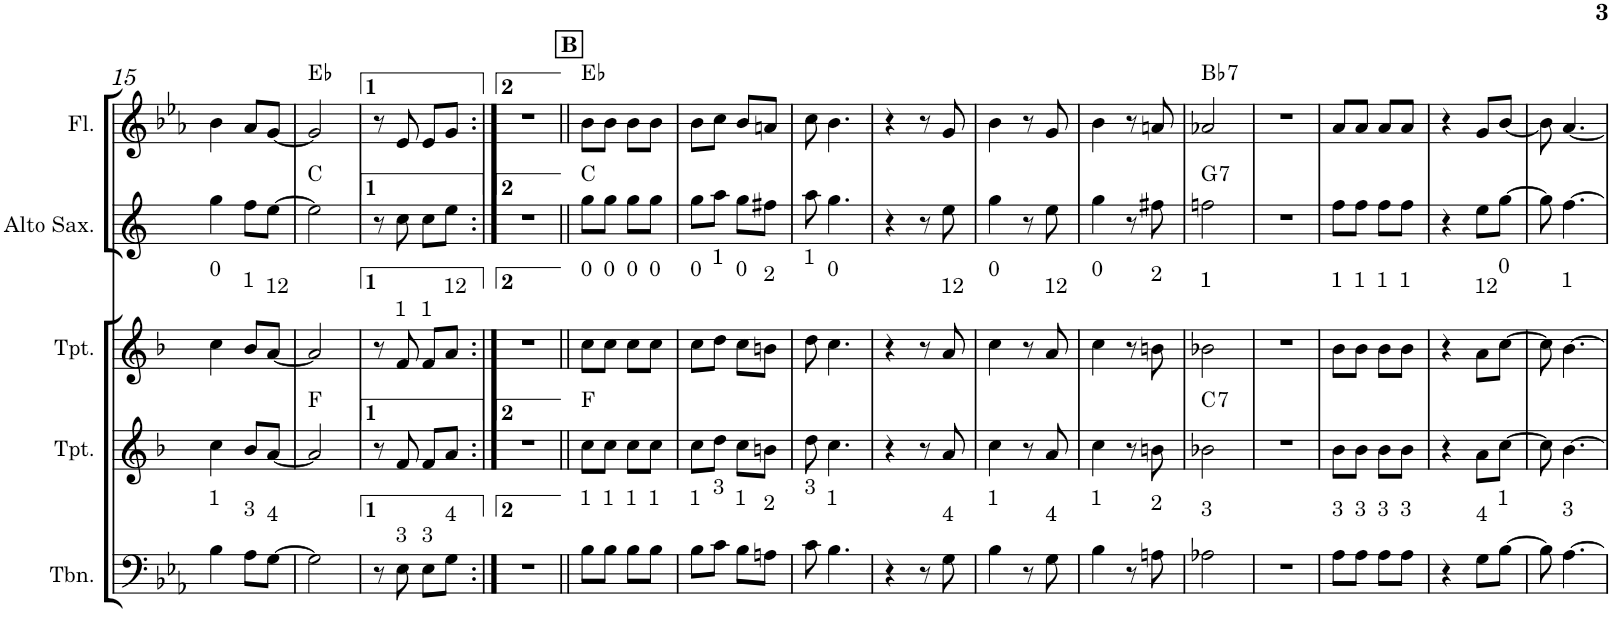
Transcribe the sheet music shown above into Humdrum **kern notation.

**kern	**kern	**harte	**kern	**kern	**harte	**kern	**harte
*part5	*part4	*part4	*part3	*part2	*part2	*part1	*part1
*staff5	*staff4	*	*staff3	*staff2	*	*staff1	*
*I"C clavF	*I"Bb	*	*I"Bb - Pirata	*I"Eb	*	*I"C clavG	*
!!LO:PB:g=z
*clefF4	*clefG2	*	*clefG2	*clefG2	*	*clefG2	*
*	*Trd1c2	*	*Trd1c2	*Trd5c9	*	*	*
*k[b-e-a-]	*k[b-]	*	*k[b-]	*k[]	*	*k[b-e-a-]	*
*E-:	*F:	*	*F:	*	*	*E-:	*
*M2/4	*M2/4	*	*M2/4	*M2/4	*	*M2/4	*
=15	=15	=15	=15	=15	=15	=15	=15
!	!	!	!LO:TX:a:t=0	!	!	!	!
!LO:TX:a:t=1	!	!	!	!	!	!	!
4B-\	4cc\	.	4cc\	4gg\	.	4b-\	.
!	!	!	!LO:TX:a:t=1	!	!	!	!
!LO:TX:a:t=3	!	!	!	!	!	!	!
8A-\L	8b-/L	.	8b-/L	8ff\L	.	8a-/L	.
!	!	!	!LO:TX:a:t=12	!	!	!	!
!LO:TX:a:t=4	!	!	!	!	!	!	!
[>8G\J	[<8a/J	.	[<8a/J	[>8ee\J	.	[<8g/J	.
=16	=16	=16	=16	=16	=16	=16	=16
2G\]	2a/]	F:maj	2a/]	2ee\]	C:maj	2g/]	Eb:maj
=17	=17	=17	=17	=17	=17	=17	=17
8r	8r	.	8r	8r	.	8r	.
!	!	!	!LO:TX:a:t=1	!	!	!	!
!LO:TX:a:t=3	!	!	!	!	!	!	!
8E-\	8f/	.	8f/	8cc\	.	8e-/	.
!	!	!	!LO:TX:a:t=1	!	!	!	!
!LO:TX:a:t=3	!	!	!	!	!	!	!
8E-\L	8f/L	.	8f/L	8cc\L	.	8e-/L	.
!	!	!	!LO:TX:a:t=12	!	!	!	!
!LO:TX:a:t=4	!	!	!	!	!	!	!
8G\J	8a/J	.	8a/J	8ee\J	.	8g/J	.
=18:|!	=18:|!	=18:|!	=18:|!	=18:|!	=18:|!	=18:|!	=18:|!
2r	2r	.	2r	2r	.	2r	.
!!LO:REH:place=s1:a:B:cj:t=B
=19||	=19||	=19||	=19||	=19||	=19||	=19||	=19||
!	!	!	!LO:TX:a:t=0	!	!	!	!
!LO:TX:a:t=1	!	!	!	!	!	!	!
8B-\L	8cc\L	F:maj	8cc\L	8gg\L	C:maj	8b-\L	Eb:maj
!	!	!	!LO:TX:a:t=0	!	!	!	!
!LO:TX:a:t=1	!	!	!	!	!	!	!
8B-\J	8cc\J	.	8cc\J	8gg\J	.	8b-\J	.
!	!	!	!LO:TX:a:t=0	!	!	!	!
!LO:TX:a:t=1	!	!	!	!	!	!	!
8B-\L	8cc\L	.	8cc\L	8gg\L	.	8b-\L	.
!	!	!	!LO:TX:a:t=0	!	!	!	!
!LO:TX:a:t=1	!	!	!	!	!	!	!
8B-\J	8cc\J	.	8cc\J	8gg\J	.	8b-\J	.
=20	=20	=20	=20	=20	=20	=20	=20
!	!	!	!LO:TX:a:t=0	!	!	!	!
!LO:TX:a:t=1	!	!	!	!	!	!	!
8B-\L	8cc\L	.	8cc\L	8gg\L	.	8b-\L	.
!	!	!	!LO:TX:a:t=1	!	!	!	!
!LO:TX:a:t=3	!	!	!	!	!	!	!
8c\J	8dd\J	.	8dd\J	8aa\J	.	8cc\J	.
!	!	!	!LO:TX:a:t=0	!	!	!	!
!LO:TX:a:t=1	!	!	!	!	!	!	!
8B-\L	8cc\L	.	8cc\L	8gg\L	.	8b-/L	.
!	!	!	!LO:TX:a:t=2	!	!	!	!
!LO:TX:a:t=2	!	!	!	!	!	!	!
8An\J	8bn\J	.	8bn\J	8ff#X\J	.	8an/J	.
=21	=21	=21	=21	=21	=21	=21	=21
!	!	!	!LO:TX:a:t=1	!	!	!	!
!LO:TX:a:t=3	!	!	!	!	!	!	!
8c\	8dd\	.	8dd\	8aa\	.	8cc\	.
!	!	!	!LO:TX:a:t=0	!	!	!	!
!LO:TX:a:t=1	!	!	!	!	!	!	!
4.B-\	4.cc\	.	4.cc\	4.gg\	.	4.b-\	.
=22	=22	=22	=22	=22	=22	=22	=22
4r	4r	.	4r	4r	.	4r	.
8r	8r	.	8r	8r	.	8r	.
!	!	!	!LO:TX:a:t=12	!	!	!	!
!LO:TX:a:t=4	!	!	!	!	!	!	!
8G\	8a/	.	8a/	8ee\	.	8g/	.
=23	=23	=23	=23	=23	=23	=23	=23
!	!	!	!LO:TX:a:t=0	!	!	!	!
!LO:TX:a:t=1	!	!	!	!	!	!	!
4B-\	4cc\	.	4cc\	4gg\	.	4b-\	.
8r	8r	.	8r	8r	.	8r	.
!	!	!	!LO:TX:a:t=12	!	!	!	!
!LO:TX:a:t=4	!	!	!	!	!	!	!
8G\	8a/	.	8a/	8ee\	.	8g/	.
=24	=24	=24	=24	=24	=24	=24	=24
!	!	!	!LO:TX:a:t=0	!	!	!	!
!LO:TX:a:t=1	!	!	!	!	!	!	!
4B-\	4cc\	.	4cc\	4gg\	.	4b-\	.
8r	8r	.	8r	8r	.	8r	.
!	!	!	!LO:TX:a:t=2	!	!	!	!
!LO:TX:a:t=2	!	!	!	!	!	!	!
8An\	8bn\	.	8bn\	8ff#X\	.	8an/	.
=25	=25	=25	=25	=25	=25	=25	=25
!	!	!	!LO:TX:a:t=1	!	!	!	!
!LO:TX:a:t=3	!	!LO:H:kt=7	!	!	!LO:H:kt=7	!	!LO:H:kt=7
2A-X\	2b-X\	C:7	2b-X\	2ffn\	G:7	2a-X/	Bb:7
=26	=26	=26	=26	=26	=26	=26	=26
2r	2r	.	2r	2r	.	2r	.
=27	=27	=27	=27	=27	=27	=27	=27
!	!	!	!LO:TX:a:t=1	!	!	!	!
!LO:TX:a:t=3	!	!	!	!	!	!	!
8A-\L	8b-\L	.	8b-\L	8ff\L	.	8a-/L	.
!	!	!	!LO:TX:a:t=1	!	!	!	!
!LO:TX:a:t=3	!	!	!	!	!	!	!
8A-\J	8b-\J	.	8b-\J	8ff\J	.	8a-/J	.
!	!	!	!LO:TX:a:t=1	!	!	!	!
!LO:TX:a:t=3	!	!	!	!	!	!	!
8A-\L	8b-\L	.	8b-\L	8ff\L	.	8a-/L	.
!	!	!	!LO:TX:a:t=1	!	!	!	!
!LO:TX:a:t=3	!	!	!	!	!	!	!
8A-\J	8b-\J	.	8b-\J	8ff\J	.	8a-/J	.
=28	=28	=28	=28	=28	=28	=28	=28
4r	4r	.	4r	4r	.	4r	.
!	!	!	!LO:TX:a:t=12	!	!	!	!
!LO:TX:a:t=4	!	!	!	!	!	!	!
8G\L	8a\L	.	8a\L	8ee\L	.	8g/L	.
!	!	!	!LO:TX:a:t=0	!	!	!	!
!LO:TX:a:t=1	!	!	!	!	!	!	!
[>8B-\J	[>8cc\J	.	[>8cc\J	[>8gg\J	.	[<8b-/J	.
=29	=29	=29	=29	=29	=29	=29	=29
8B-\]	8cc\]	.	8cc\]	8gg\]	.	8b-\]	.
!	!	!	!LO:TX:a:t=1	!	!	!	!
!LO:TX:a:t=3	!	!	!	!	!	!	!
[>4.A-\	[>4.b-\	.	[>4.b-\	[>4.ff\	.	[<4.a-/	.
=	=	=	=	=	=	=	=
*-	*-	*-	*-	*-	*-	*-	*-
